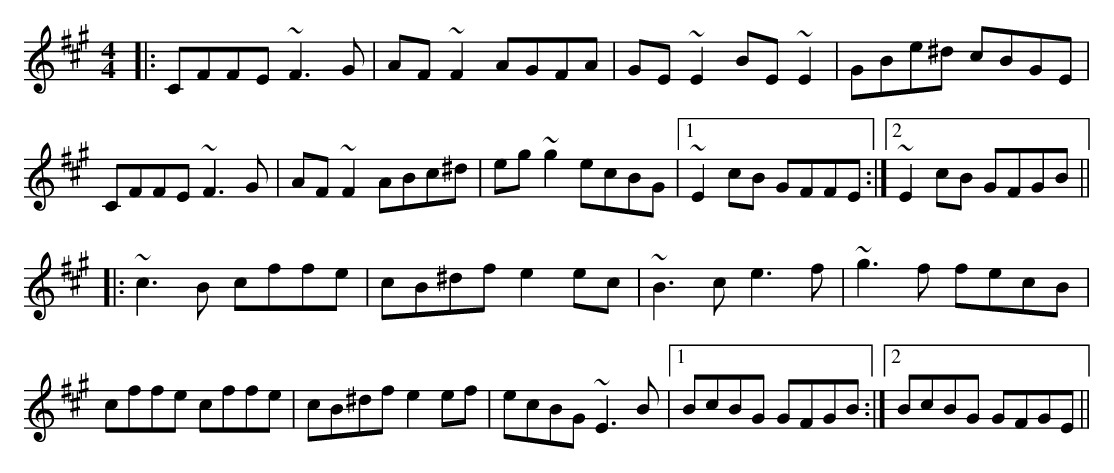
X:1
M:4/4
K:A
|:CFFE ~F3 G|AF ~F2 AGFA|GE ~E2 BE ~E2|GBe^d cBGE|
CFFE ~F3 G|AF ~F2 ABc^d|eg ~g2 ecBG|1 ~E2 cB GFFE:|2 ~E2 cB GFGB||
|:~c3 B cffe|cB^df e2 ec|~B3 c e3 f|~g3 f fecB|
cffe cffe|cB^df e2 ef|ecBG ~E3 B|1 BcBG GFGB:|2 BcBG GFGE||
